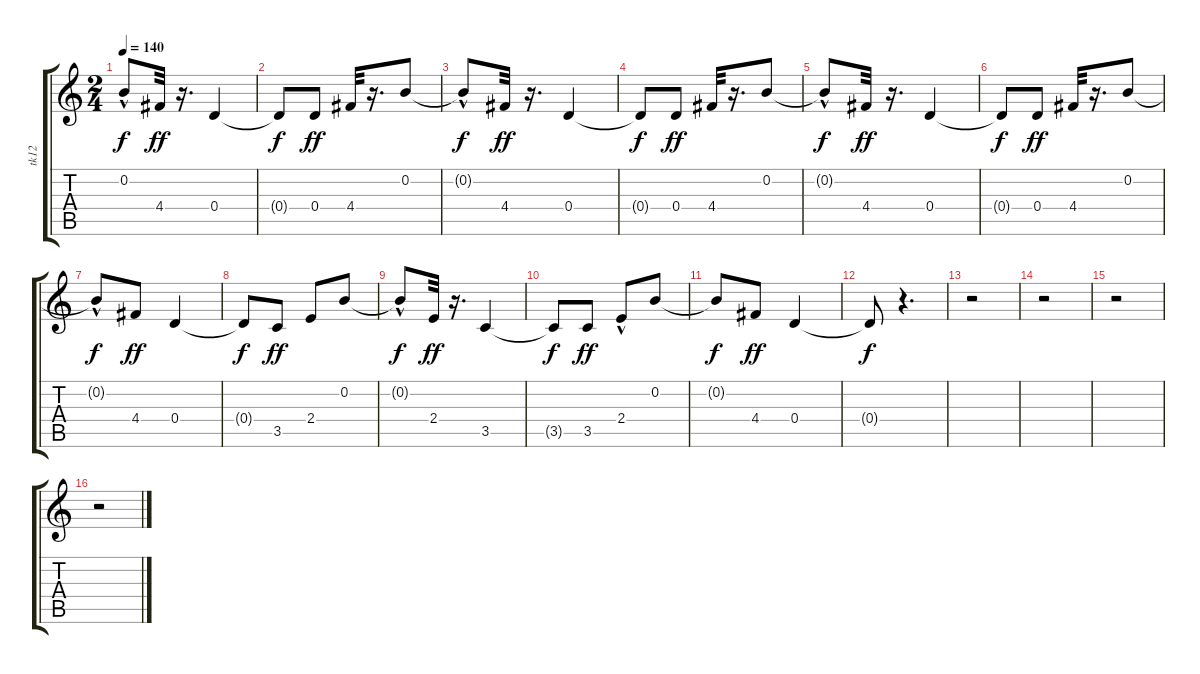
\track ("tk12" "tk12") {instrument electricguitarclean}
\staff {score tabs}
\tuning (E4 B3 G3 D3 A2 E2) {hide}
\ts (2 4)
\tempo 140
\clef g2
\ks c
0.2{hac t}.8{dy f} 4.4.32{dy ff} r.16{d} 0.4.4 |
0.4{t}.8{dy f} 0.4.8{dy ff} 4.4.32 r.16{d} 0.2.8 |
0.2{hac t}.8{dy f} 4.4.32{dy ff} r.16{d} 0.4.4 |
0.4{t}.8{dy f} 0.4.8{dy ff} 4.4.32 r.16{d} 0.2.8 |
0.2{hac t}.8{dy f} 4.4.32{dy ff} r.16{d} 0.4.4 |
0.4{t}.8{dy f} 0.4.8{dy ff} 4.4.32 r.16{d} 0.2.8 |
0.2{hac t}.8{dy f} 4.4.8{dy ff} 0.4.4 |
0.4{t}.8{dy f} 3.5.8{dy ff} 2.4.8 0.2.8 |
0.2{hac t}.8{dy f} 2.4.32{dy ff} r.16{d} 3.5.4 |
3.5{t}.8{dy f} 3.5.8{dy ff} 2.4{hac}.8 0.2.8 |
0.2{t}.8{dy f} 4.4.8{dy ff} 0.4.4 |
0.4{t}.8{dy f} r.4{d} |
r.2 |
r.2 |
r.2 |
r.2
